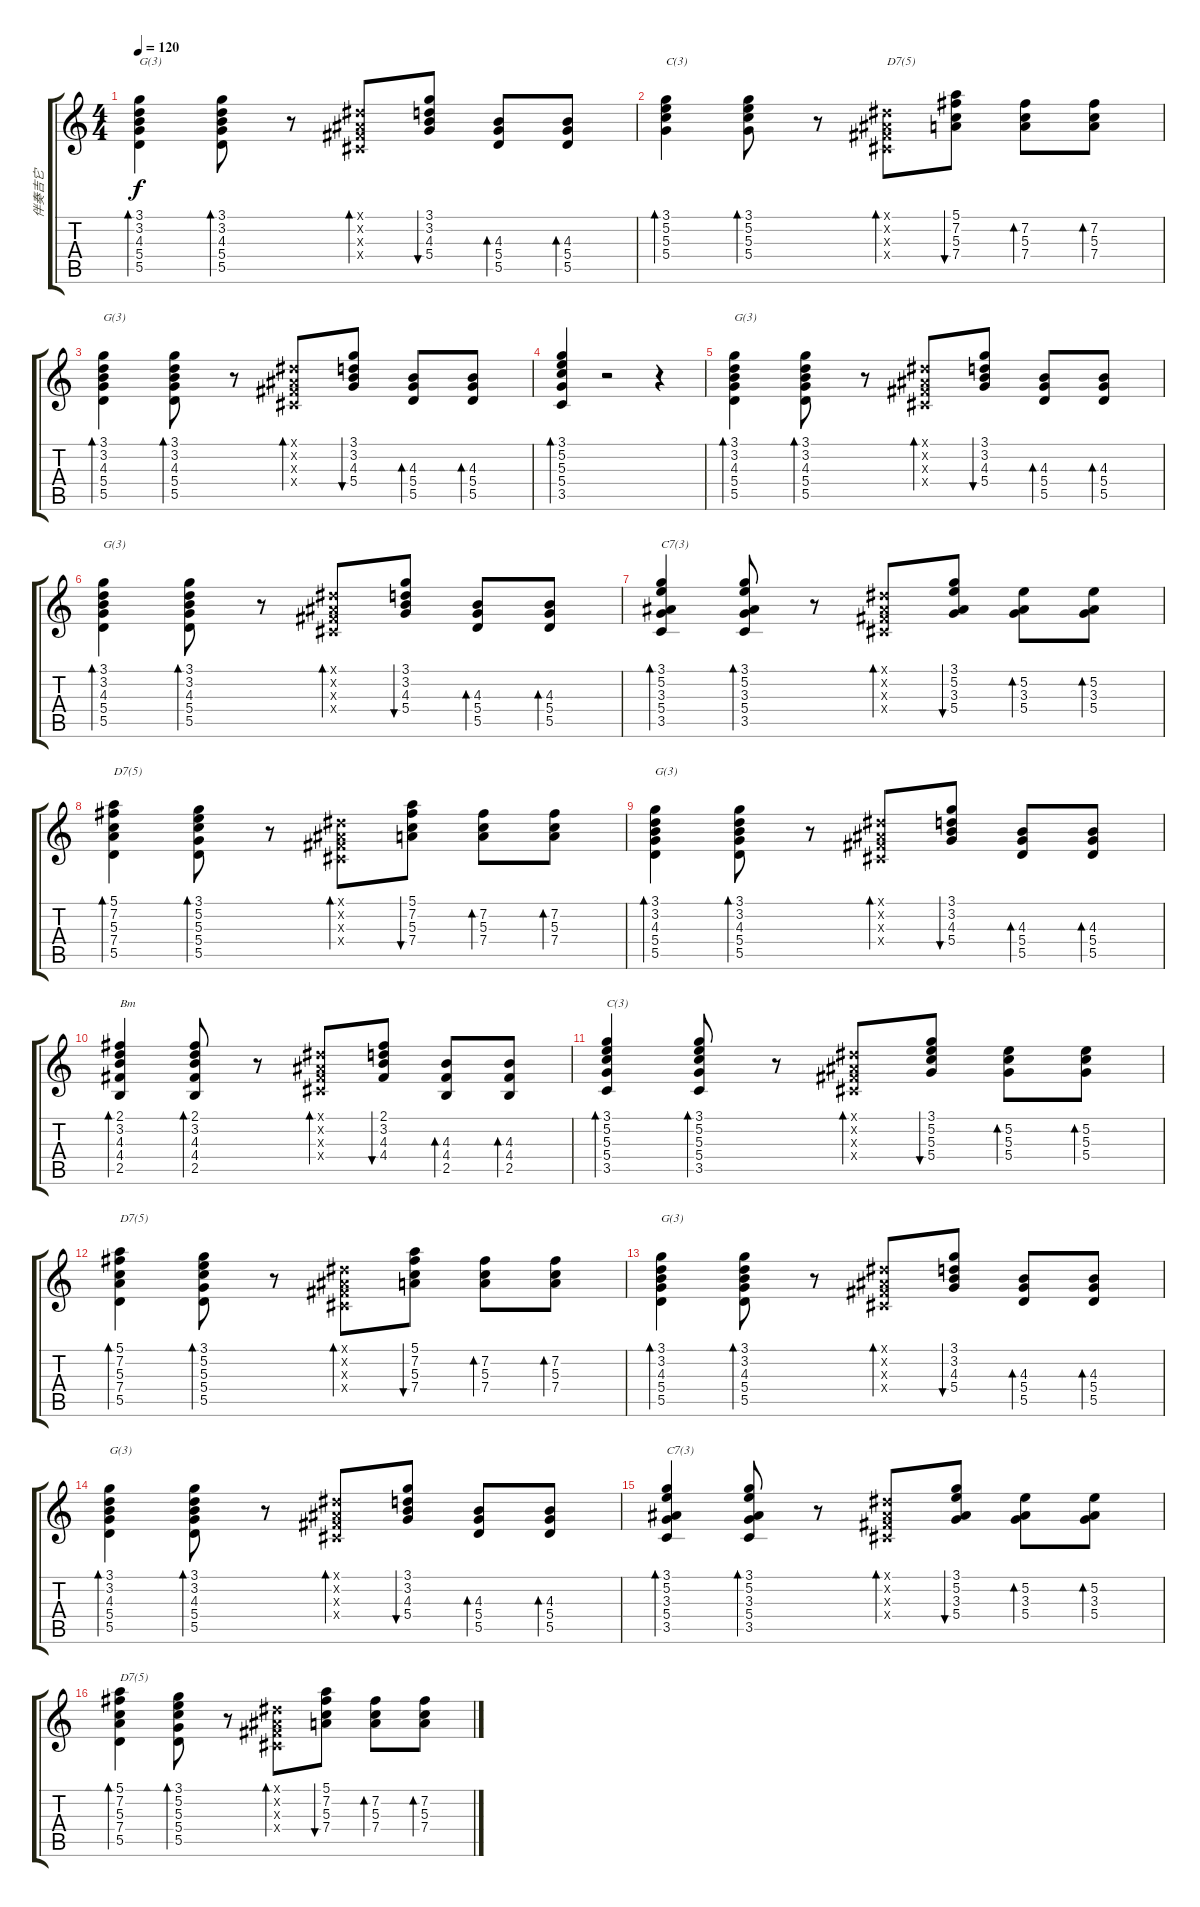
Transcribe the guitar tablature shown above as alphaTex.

\track ("伴奏吉它" "伴奏吉它") {instrument acousticguitarsteel}
\staff {score tabs}
\tuning (E4 B3 G3 D3 A2 E2) {hide}
\ts (4 4)
\tempo 120
\clef g2
\ks c
(3.1 3.2 4.3 5.4 5.5).4{bd 60 txt "G(3)" dy f} (3.1 3.2 4.3 5.4 5.5).8{bd 60} r.8 (-1.1{x} -1.2{x} -1.3{x} -1.4{x}).8{bd 60} (3.1 3.2 4.3 5.4).8{bu 120} (4.3 5.4 5.5).8{bd 60} (4.3 5.4 5.5).8{bd 60} |
(3.1 5.2 5.3 5.4).4{bd 60 txt "C(3)"} (3.1 5.2 5.3 5.4).8{bd 60} r.8 (-1.1{x} -1.2{x} -1.3{x} -1.4{x}).8{bd 60 txt "D7(5)"} (5.1 7.2 5.3 7.4).8{bu 120} (7.2 5.3 7.4).8{bd 60} (7.2 5.3 7.4).8{bd 60} |
(3.1 3.2 4.3 5.4 5.5).4{bd 60 txt "G(3)"} (3.1 3.2 4.3 5.4 5.5).8{bd 60} r.8 (-1.1{x} -1.2{x} -1.3{x} -1.4{x}).8{bd 60} (3.1 3.2 4.3 5.4).8{bu 120} (4.3 5.4 5.5).8{bd 60} (4.3 5.4 5.5).8{bd 60} |
(3.1 5.2 5.3 5.4 3.5).4{bd 60} r.2 r.4 |
(3.1 3.2 4.3 5.4 5.5).4{bd 60 txt "G(3)"} (3.1 3.2 4.3 5.4 5.5).8{bd 60} r.8 (-1.1{x} -1.2{x} -1.3{x} -1.4{x}).8{bd 60} (3.1 3.2 4.3 5.4).8{bu 120} (4.3 5.4 5.5).8{bd 60} (4.3 5.4 5.5).8{bd 60} |
(3.1 3.2 4.3 5.4 5.5).4{bd 60 txt "G(3)"} (3.1 3.2 4.3 5.4 5.5).8{bd 60} r.8 (-1.1{x} -1.2{x} -1.3{x} -1.4{x}).8{bd 60} (3.1 3.2 4.3 5.4).8{bu 120} (4.3 5.4 5.5).8{bd 60} (4.3 5.4 5.5).8{bd 60} |
(3.1 5.2 3.3 5.4 3.5).4{bd 60 txt "C7(3)"} (3.1 5.2 3.3 5.4 3.5).8{bd 60} r.8 (-1.1{x} -1.2{x} -1.3{x} -1.4{x}).8{bd 60} (3.1 5.2 3.3 5.4).8{bu 120} (5.2 3.3 5.4).8{bd 60} (5.2 3.3 5.4).8{bd 60} |
(5.1 7.2 5.3 7.4 5.5).4{bd 60 txt "D7(5)"} (3.1 5.2 5.3 5.4 5.5).8{bd 60} r.8 (-1.1{x} -1.2{x} -1.3{x} -1.4{x}).8{bd 60} (5.1 7.2 5.3 7.4).8{bu 120} (7.2 5.3 7.4).8{bd 60} (7.2 5.3 7.4).8{bd 60} |
(3.1 3.2 4.3 5.4 5.5).4{bd 60 txt "G(3)"} (3.1 3.2 4.3 5.4 5.5).8{bd 60} r.8 (-1.1{x} -1.2{x} -1.3{x} -1.4{x}).8{bd 60} (3.1 3.2 4.3 5.4).8{bu 120} (4.3 5.4 5.5).8{bd 60} (4.3 5.4 5.5).8{bd 60} |
(2.1 3.2 4.3 4.4 2.5).4{bd 60 txt "Bm"} (2.1 3.2 4.3 4.4 2.5).8{bd 60} r.8 (-1.1{x} -1.2{x} -1.3{x} -1.4{x}).8{bd 60} (2.1 3.2 4.3 4.4).8{bu 120} (4.3 4.4 2.5).8{bd 60} (4.3 4.4 2.5).8{bd 60} |
(3.1 5.2 5.3 5.4 3.5).4{bd 60 txt "C(3)"} (3.1 5.2 5.3 5.4 3.5).8{bd 60} r.8 (-1.1{x} -1.2{x} -1.3{x} -1.4{x}).8{bd 60} (3.1 5.2 5.3 5.4).8{bu 120} (5.2 5.3 5.4).8{bd 60} (5.2 5.3 5.4).8{bd 60} |
(5.1 7.2 5.3 7.4 5.5).4{bd 60 txt "D7(5)"} (3.1 5.2 5.3 5.4 5.5).8{bd 60} r.8 (-1.1{x} -1.2{x} -1.3{x} -1.4{x}).8{bd 60} (5.1 7.2 5.3 7.4).8{bu 120} (7.2 5.3 7.4).8{bd 60} (7.2 5.3 7.4).8{bd 60} |
(3.1 3.2 4.3 5.4 5.5).4{bd 60 txt "G(3)"} (3.1 3.2 4.3 5.4 5.5).8{bd 60} r.8 (-1.1{x} -1.2{x} -1.3{x} -1.4{x}).8{bd 60} (3.1 3.2 4.3 5.4).8{bu 120} (4.3 5.4 5.5).8{bd 60} (4.3 5.4 5.5).8{bd 60} |
(3.1 3.2 4.3 5.4 5.5).4{bd 60 txt "G(3)"} (3.1 3.2 4.3 5.4 5.5).8{bd 60} r.8 (-1.1{x} -1.2{x} -1.3{x} -1.4{x}).8{bd 60} (3.1 3.2 4.3 5.4).8{bu 120} (4.3 5.4 5.5).8{bd 60} (4.3 5.4 5.5).8{bd 60} |
(3.1 5.2 3.3 5.4 3.5).4{bd 60 txt "C7(3)"} (3.1 5.2 3.3 5.4 3.5).8{bd 60} r.8 (-1.1{x} -1.2{x} -1.3{x} -1.4{x}).8{bd 60} (3.1 5.2 3.3 5.4).8{bu 120} (5.2 3.3 5.4).8{bd 60} (5.2 3.3 5.4).8{bd 60} |
(5.1 7.2 5.3 7.4 5.5).4{bd 60 txt "D7(5)"} (3.1 5.2 5.3 5.4 5.5).8{bd 60} r.8 (-1.1{x} -1.2{x} -1.3{x} -1.4{x}).8{bd 60} (5.1 7.2 5.3 7.4).8{bu 120} (7.2 5.3 7.4).8{bd 60} (7.2 5.3 7.4).8{bd 60}
